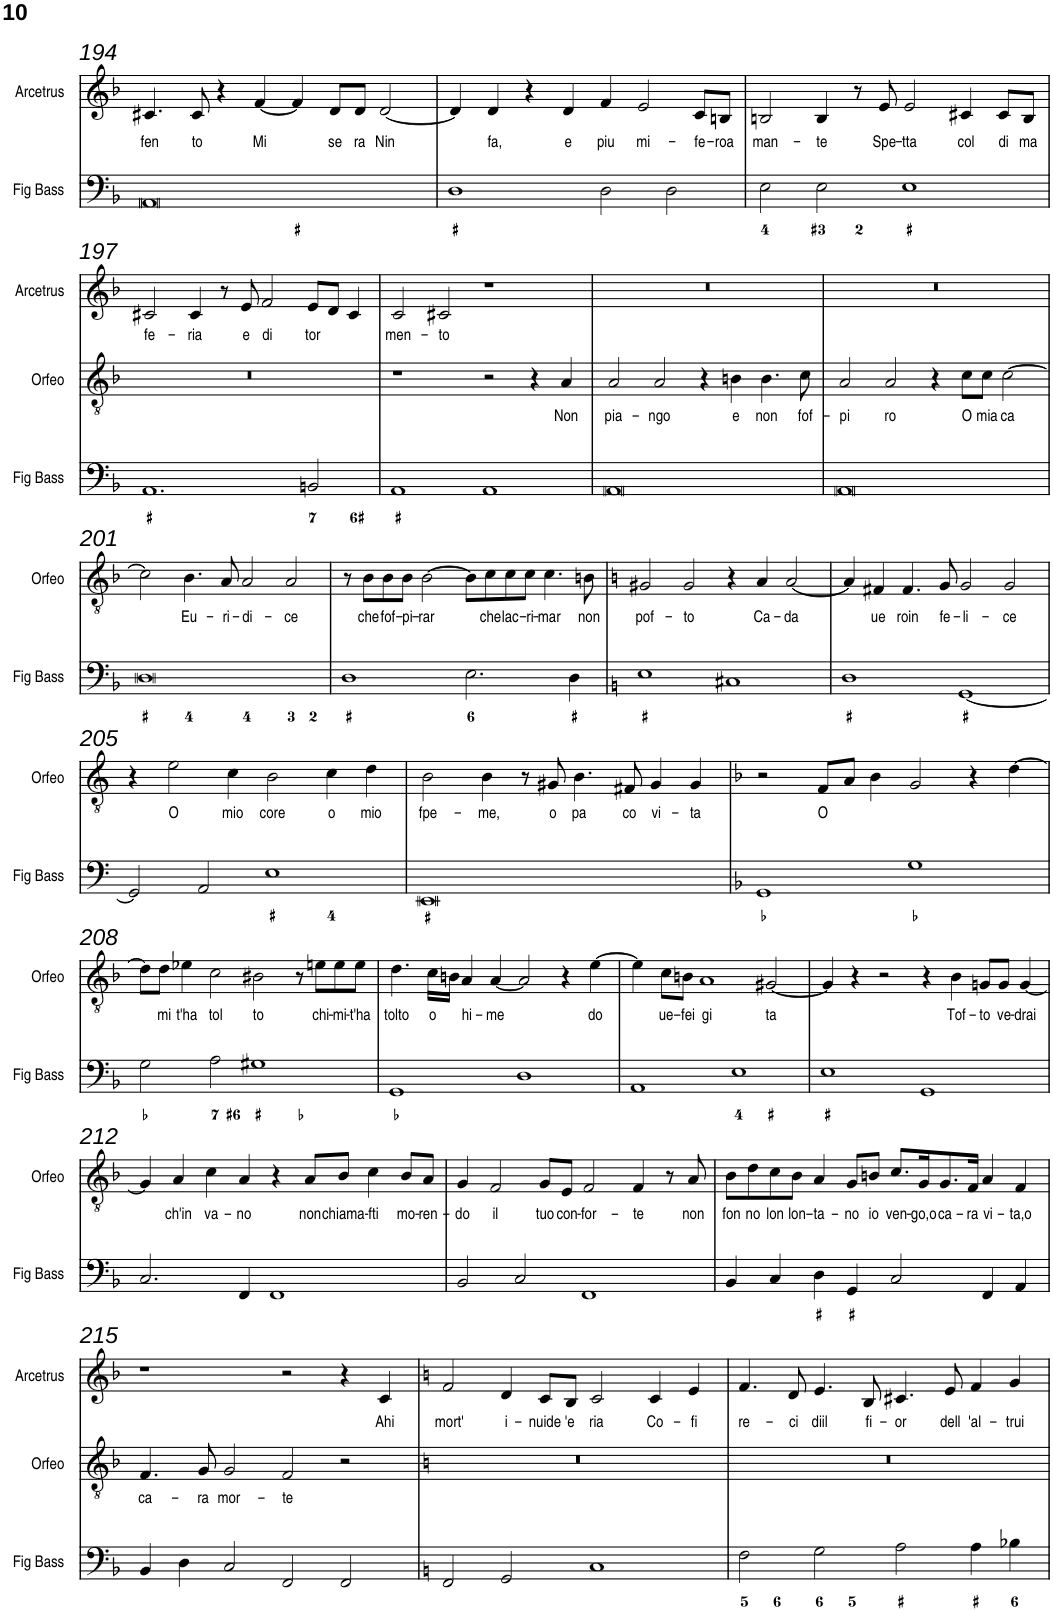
**kern	**kern	**text	**kern	**text
*part3	*part2	*part2	*part1	*part1
*staff3	*staff2	*staff2	*staff1	*staff1
*I"Fig Bass	*I"Orfeo	*	*I"Arcetrus	*
*I'Fig Bass	*I'Orfeo	*	*I'Arcetrus	*
!!LO:PB:g=z
*clefF4	*clefGv2	*	*clefG2	*
*k[b-]	*k[b-]	*	*k[b-]	*
*M4/2	*M4/2	*	*M4/2	*
=194	=194	=194	=194	=194
!	!	!	!	!LO:LY:b
0AA	0r	.	4.c#X/	fen
!	!	!	!	!LO:LY:b
.	.	.	8c#/	to
.	.	.	4r	.
!	!	!	!	!LO:LY:b
.	.	.	[4f/	Mi
.	.	.	4f/]	.
!	!	!	!	!LO:LY:b
.	.	.	8d/L	se
!	!	!	!	!LO:LY:b
.	.	.	8d/J	ra
!	!	!	!	!LO:LY:b
.	.	.	[2d/	Nin
=195	=195	=195	=195	=195
1D	0r	.	4d/]	.
!	!	!	!	!LO:LY:b
.	.	.	4d/	fa,
.	.	.	4r	.
!	!	!	!	!LO:LY:b
.	.	.	4d/	e
!	!	!	!	!LO:LY:b
2D\	.	.	4f/	piu
!	!	!	!	!LO:LY:b
.	.	.	2e/	mi-
2D\	.	.	.	.
!	!	!	!	!LO:LY:b
.	.	.	8c/L	-fe-
!	!	!	!	!LO:LY:b
.	.	.	8Bn/J	-roa
=196	=196	=196	=196	=196
!	!	!	!	!LO:LY:b
2E\	0r	.	2Bn/	man-
!	!	!	!	!LO:LY:b
2E\	.	.	4B/	-te
.	.	.	8r	.
!	!	!	!	!LO:LY:b
.	.	.	8e/	Spe-
!	!	!	!	!LO:LY:b
1E	.	.	2e/	-tta
!	!	!	!	!LO:LY:b
.	.	.	4c#X/	col
!	!	!	!	!LO:LY:b
.	.	.	8c#/L	di
!	!	!	!	!LO:LY:b
.	.	.	8B/J	ma
!!LO:LB:g=z
=197	=197	=197	=197	=197
!	!	!	!	!LO:LY:b
1.AA	0r	.	2c#X/	fe-
!	!	!	!	!LO:LY:b
.	.	.	4c#/	-ria
.	.	.	8r	.
!	!	!	!	!LO:LY:b
.	.	.	8e/	e
!	!	!	!	!LO:LY:b
.	.	.	2f/	di
!	!	!	!	!LO:LY:b
2BBn/	.	.	8e/L	tor
.	.	.	8d/J	.
.	.	.	4c#/	.
=198	=198	=198	=198	=198
!	!	!	!	!LO:LY:b
1AA	1r	.	2c/	men-
!	!	!	!	!LO:LY:b
.	.	.	2c#X/	-to
1AA	2r	.	1r	.
.	4r	.	.	.
!	!	!LO:LY:b	!	!
.	4A/	Non	.	.
=199	=199	=199	=199	=199
!	!	!LO:LY:b	!	!
0AA	2A/	pia-	0r	.
!	!	!LO:LY:b	!	!
.	2A/	-ngo	.	.
.	4r	.	.	.
!	!	!LO:LY:b	!	!
.	4Bn\	e	.	.
!	!	!LO:LY:b	!	!
.	4.B\	non	.	.
!	!	!LO:LY:b	!	!
.	8c\	fof-	.	.
=200	=200	=200	=200	=200
!	!	!LO:LY:b	!	!
0AA	2A/	-pi	0r	.
!	!	!LO:LY:b	!	!
.	2A/	ro	.	.
.	4r	.	.	.
!	!	!LO:LY:b	!	!
.	8c\L	O	.	.
!	!	!LO:LY:b	!	!
.	8c\J	mia	.	.
!	!	!LO:LY:b	!	!
.	[2c\	ca	.	.
!!LO:LB:g=z
=201	=201	=201	=201	=201
0D	2c\]	.	0r	.
!	!	!LO:LY:b	!	!
.	4.B-\	Eu-	.	.
!	!	!LO:LY:b	!	!
.	8A/	-ri-	.	.
!	!	!LO:LY:b	!	!
.	2A/	-di-	.	.
!	!	!LO:LY:b	!	!
.	2A/	-ce	.	.
=202	=202	=202	=202	=202
1D	8r	.	0r	.
!	!	!LO:LY:b	!	!
.	8B-\L	che	.	.
!	!	!LO:LY:b	!	!
.	8B-\	fof-	.	.
!	!	!LO:LY:b	!	!
.	8B-\J	-pi-	.	.
!	!	!LO:LY:b	!	!
.	[2B-\	-rar	.	.
2.E\	8B-\L]	.	.	.
!	!	!LO:LY:b	!	!
.	8c\	che	.	.
!	!	!LO:LY:b	!	!
.	8c\	lac-	.	.
!	!	!LO:LY:b	!	!
.	8c\J	-ri-	.	.
!	!	!LO:LY:b	!	!
.	4.c\	-mar	.	.
4D\	.	.	.	.
!	!	!LO:LY:b	!	!
.	8Bn\	non	.	.
=203	=203	=203	=203	=203
*k[]	*k[]	*	*k[]	*
!	!	!LO:LY:b	!	!
1E	2G#X/	pof-	0r	.
!	!	!LO:LY:b	!	!
.	2G#/	-to	.	.
1C#X	4r	.	.	.
!	!	!LO:LY:b	!	!
.	4A/	Ca-	.	.
!	!	!LO:LY:b	!	!
.	[2A/	-da	.	.
=204	=204	=204	=204	=204
1D	4A/]	.	0r	.
!	!	!LO:LY:b	!	!
.	4F#X/	ue	.	.
!	!	!LO:LY:b	!	!
.	4.F#/	roin	.	.
!	!	!LO:LY:b	!	!
.	8G/	fe-	.	.
!	!	!LO:LY:b	!	!
[1GG	2G/	-li-	.	.
!	!	!LO:LY:b	!	!
.	2G/	-ce	.	.
!!LO:LB:g=z
=205	=205	=205	=205	=205
2GG/]	4r	.	0r	.
!	!	!LO:LY:b	!	!
.	2e\	O	.	.
2AA/	.	.	.	.
!	!	!LO:LY:b	!	!
.	4c\	mio	.	.
!	!	!LO:LY:b	!	!
1E	2B\	core	.	.
!	!	!LO:LY:b	!	!
.	4c\	o	.	.
!	!	!LO:LY:b	!	!
.	4d\	mio	.	.
=206	=206	=206	=206	=206
!	!	!LO:LY:b	!	!
0EE	2B\	fpe-	0r	.
!	!	!LO:LY:b	!	!
.	4B\	-me,	.	.
.	8r	.	.	.
!	!	!LO:LY:b	!	!
.	8G#X/	o	.	.
!	!	!LO:LY:b	!	!
.	4.B\	pa	.	.
!	!	!LO:LY:b	!	!
.	8F#X/	co	.	.
!	!	!LO:LY:b	!	!
.	4G#/	vi-	.	.
!	!	!LO:LY:b	!	!
.	4G#/	-ta	.	.
=207	=207	=207	=207	=207
*k[b-]	*k[b-]	*	*k[b-]	*
1GG	2r	.	0r	.
!	!	!LO:LY:b	!	!
.	8F/L	O	.	.
.	8A/J	.	.	.
.	4B-\	.	.	.
1G	2G/	.	.	.
.	4r	.	.	.
.	[4d\	.	.	.
!!LO:LB:g=z
=208	=208	=208	=208	=208
2G\	8d\L]	.	0r	.
!	!	!LO:LY:b	!	!
.	8d\J	mi	.	.
!	!	!LO:LY:b	!	!
.	4e-X\	t'ha	.	.
!	!	!LO:LY:b	!	!
2A\	2c\	tol	.	.
!	!	!LO:LY:b	!	!
1G#X	2B#X\	to	.	.
.	8r	.	.	.
!	!	!LO:LY:b	!	!
.	8en\L	chi-	.	.
!	!	!LO:LY:b	!	!
.	8e\	-mi-	.	.
!	!	!LO:LY:b	!	!
.	8e\J	-t'ha	.	.
=209	=209	=209	=209	=209
!	!	!LO:LY:b	!	!
1GG	4.d\	tolto	0r	.
!	!	!LO:LY:b	!	!
.	16c\LL	o	.	.
.	16Bn\JJ	.	.	.
!	!	!LO:LY:b	!	!
.	4A/	hi-	.	.
!	!	!LO:LY:b	!	!
.	[4A/	-me	.	.
1D	2A/]	.	.	.
.	4r	.	.	.
!	!	!LO:LY:b	!	!
.	[4e\	do	.	.
=210	=210	=210	=210	=210
1AA	4e\]	.	0r	.
!	!	!LO:LY:b	!	!
.	8c\L	ue-	.	.
!	!	!LO:LY:b	!	!
.	8Bn\J	-fei	.	.
!	!	!LO:LY:b	!	!
.	1A	gi	.	.
1E	.	.	.	.
!	!	!LO:LY:b	!	!
.	[2G#X/	ta	.	.
=211	=211	=211	=211	=211
1E	4G#/]	.	0r	.
.	4r	.	.	.
.	2r	.	.	.
1GG	4r	.	.	.
!	!	!LO:LY:b	!	!
.	4B-\	Tof-	.	.
!	!	!LO:LY:b	!	!
.	8Gn/L	-to	.	.
!	!	!LO:LY:b	!	!
.	8G/J	ve-	.	.
!	!	!LO:LY:b	!	!
.	[4G/	-drai	.	.
!!LO:LB:g=z
=212	=212	=212	=212	=212
2.C/	4G/]	.	0r	.
!	!	!LO:LY:b	!	!
.	4A/	ch'in	.	.
!	!	!LO:LY:b	!	!
.	4c\	va-	.	.
!	!	!LO:LY:b	!	!
4FF/	4A/	-no	.	.
1FF	4r	.	.	.
!	!	!LO:LY:b	!	!
.	8A/L	non	.	.
!	!	!LO:LY:b	!	!
.	8B-/J	chiama-	.	.
!	!	!LO:LY:b	!	!
.	4c\	-fti	.	.
!	!	!LO:LY:b	!	!
.	8B-/L	mo-	.	.
!	!	!LO:LY:b	!	!
.	8A/J	-ren-	.	.
=213	=213	=213	=213	=213
!	!	!LO:LY:b	!	!
2BB-/	4G/	-do	0r	.
!	!	!LO:LY:b	!	!
.	2F/	il	.	.
2C/	.	.	.	.
!	!	!LO:LY:b	!	!
.	8G/L	tuo	.	.
!	!	!LO:LY:b	!	!
.	8E/J	con-	.	.
!	!	!LO:LY:b	!	!
1FF	2F/	-for-	.	.
!	!	!LO:LY:b	!	!
.	4F/	-te	.	.
.	8r	.	.	.
!	!	!LO:LY:b	!	!
.	8A/	non	.	.
=214	=214	=214	=214	=214
!	!	!LO:LY:b	!	!
4BB-/	8B-\L	fon	0r	.
!	!	!LO:LY:b	!	!
.	8d\	no	.	.
!	!	!LO:LY:b	!	!
4C/	8c\	lon	.	.
!	!	!LO:LY:b	!	!
.	8B-\J	lon-	.	.
!	!	!LO:LY:b	!	!
4D\	4A/	-ta-	.	.
!	!	!LO:LY:b	!	!
4GG/	8G/L	-no	.	.
!	!	!LO:LY:b	!	!
.	8Bn/J	io	.	.
!	!	!LO:LY:b	!	!
2C/	8.c/L	ven-	.	.
!	!	!LO:LY:b	!	!
.	16G/K	-go,o	.	.
!	!	!LO:LY:b	!	!
.	8.G/	ca-	.	.
!	!	!LO:LY:b	!	!
.	16F/Jk	-ra	.	.
!	!	!LO:LY:b	!	!
4FF/	4A/	vi-	.	.
!	!	!LO:LY:b	!	!
4AA/	4F/	-ta,o	.	.
!!LO:LB:g=z
=215	=215	=215	=215	=215
!	!	!LO:LY:b	!	!
4BB-/	4.F/	ca-	1r	.
4D\	.	.	.	.
!	!	!LO:LY:b	!	!
.	8G/	-ra	.	.
!	!	!LO:LY:b	!	!
2C/	2G/	mor-	.	.
!	!	!LO:LY:b	!	!
2FF/	2F/	-te	2r	.
2FF/	2r	.	4r	.
!	!	!	!	!LO:LY:b
.	.	.	4c/	Ahi
=216	=216	=216	=216	=216
*k[]	*k[]	*	*k[]	*
!	!	!	!	!LO:LY:b
2FF/	0r	.	2f/	mort'
!	!	!	!	!LO:LY:b
2GG/	.	.	4d/	i-
!	!	!	!	!LO:LY:b
.	.	.	8c/L	-nuide
!	!	!	!	!LO:LY:b
.	.	.	8B/J	'e
!	!	!	!	!LO:LY:b
1C	.	.	2c/	ria
!	!	!	!	!LO:LY:b
.	.	.	4c/	Co-
!	!	!	!	!LO:LY:b
.	.	.	4e/	-fi
=217	=217	=217	=217	=217
!	!	!	!	!LO:LY:b
2F\	0r	.	4.f/	re-
!	!	!	!	!LO:LY:b
.	.	.	8d/	-ci
!	!	!	!	!LO:LY:b
2G\	.	.	4.e/	diil
!	!	!	!	!LO:LY:b
.	.	.	8B/	fi-
!	!	!	!	!LO:LY:b
2A\	.	.	4.c#X/	-or
!	!	!	!	!LO:LY:b
.	.	.	8e/	dell
!	!	!	!	!LO:LY:b
4A\	.	.	4f/	'al-
!	!	!	!	!LO:LY:b
4B-X\	.	.	4g/	-trui
=	=	=	=	=
*-	*-	*-	*-	*-
